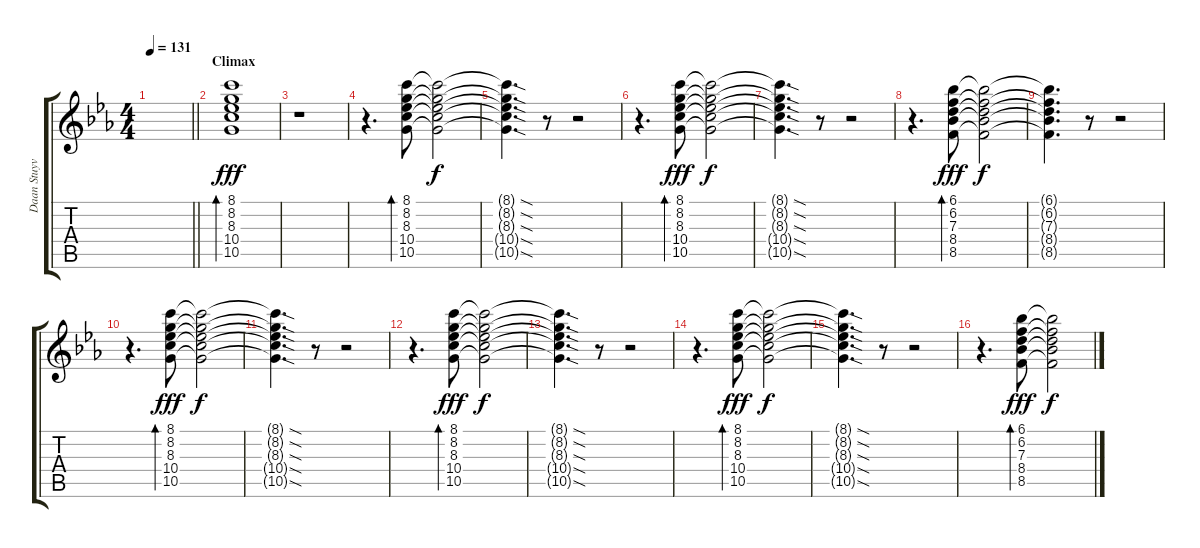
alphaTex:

\track ("Daan Stuyven (elec. gtr.)" "Daan Stuyv") {instrument overdrivenguitar}
\staff {score tabs}
\tuning (E4 B3 G3 D3 A2 E2) {hide}
\ts (4 4)
\tempo 131
\clef g2
\barLineRight lightlight
\ks cminor
|
\section ("" "Climax")
(8.1 8.2 8.3 10.4 10.5).1{bd 60 dy fff} |
r.1 |
r.4{d} (8.1 8.2 8.3 10.4 10.5).8{bd 60} (8.1{t} 8.2{t} 8.3{t} 10.4{t} 10.5{t}).2{dy f} |
(8.1{sod t} 8.2{sod t} 8.3{sod t} 10.4{sod t} 10.5{sod t}).4{d} r.8 r.2 |
r.4{d} (8.1 8.2 8.3 10.4 10.5).8{bd 60 dy fff} (8.1{t} 8.2{t} 8.3{t} 10.4{t} 10.5{t}).2{dy f} |
(8.1{sod t} 8.2{sod t} 8.3{sod t} 10.4{sod t} 10.5{sod t}).4{d} r.8 r.2 |
r.4{d} (6.1 6.2 7.3 8.4 8.5).8{bd 60 dy fff} (6.1{t} 6.2{t} 7.3{t} 8.4{t} 8.5{t}).2{dy f} |
(6.1{t} 6.2{t} 7.3{t} 8.4{t} 8.5{t}).4{d} r.8 r.2 |
r.4{d} (8.1 8.2 8.3 10.4 10.5).8{bd 60 dy fff} (8.1{t} 8.2{t} 8.3{t} 10.4{t} 10.5{t}).2{dy f} |
(8.1{sod t} 8.2{sod t} 8.3{sod t} 10.4{sod t} 10.5{sod t}).4{d} r.8 r.2 |
r.4{d} (8.1 8.2 8.3 10.4 10.5).8{bd 60 dy fff} (8.1{t} 8.2{t} 8.3{t} 10.4{t} 10.5{t}).2{dy f} |
(8.1{sod t} 8.2{sod t} 8.3{sod t} 10.4{sod t} 10.5{sod t}).4{d} r.8 r.2 |
r.4{d} (8.1 8.2 8.3 10.4 10.5).8{bd 60 dy fff} (8.1{t} 8.2{t} 8.3{t} 10.4{t} 10.5{t}).2{dy f} |
(8.1{sod t} 8.2{sod t} 8.3{sod t} 10.4{sod t} 10.5{sod t}).4{d} r.8 r.2 |
r.4{d} (6.1 6.2 7.3 8.4 8.5).8{bd 60 dy fff} (6.1{t} 6.2{t} 7.3{t} 8.4{t} 8.5{t}).2{dy f}
